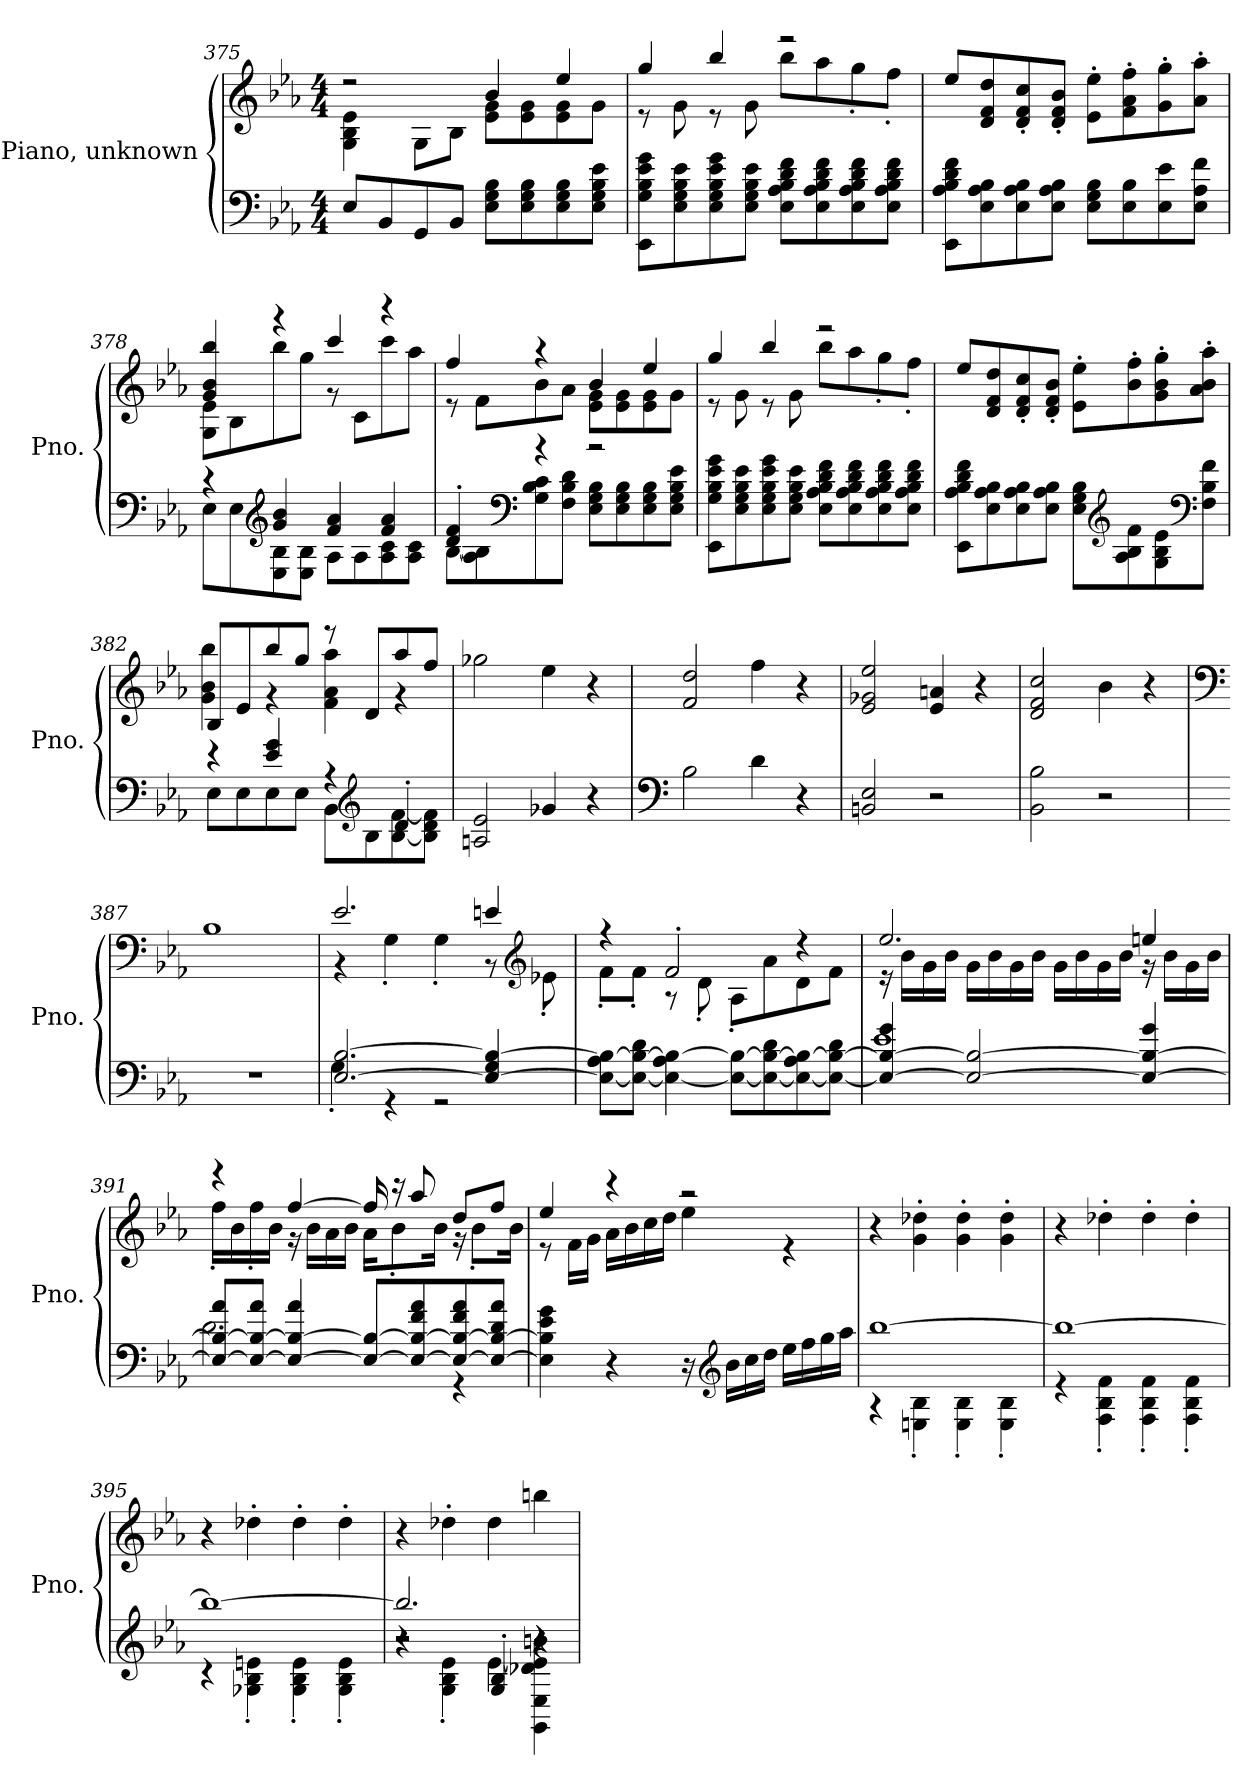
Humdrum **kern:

**kern	**kern
*part1	*part1
*staff2	*staff1
*I"Piano, unknown	*
*I'Pno.	*
*clefF4	*clefG2
*k[b-e-a-]	*k[b-e-a-]
*M4/4	*M4/4
=375	=375
*	*^
8E-/L	2r	4G\ 4B-\ 4e-\
8BB-/	.	.
8GG/	.	8G\L
8BB-/J	.	8B-\J
8E-\ 8G\ 8B-\L	4b-/	8e-\ 8g\L
8E-\ 8G\ 8B-\	.	8e-\ 8g\
8E-\ 8G\ 8B-\	4ee-/	8e-\ 8g\
8E-\ 8G\ 8B-\ 8e-\J	.	8g\J
!!LO:LB:g=z	!!
=376	=376	=376
8EE-\ 8G\ 8B-\ 8e-\ 8g\L	4gg/	8r
8E-\ 8G\ 8B-\ 8e-\	.	8g\
8E-\ 8G\ 8B-\ 8e-\ 8g\	4bb-/	8r
8E-\ 8G\ 8B-\ 8e-\J	.	8g\
8E-\ 8A-\ 8B-\ 8d\ 8f\L	2r	8bb-\L
8E-\ 8A-\ 8B-\ 8d\ 8f\	.	8aa-\
8E-\ 8A-\ 8B-\ 8d\ 8f\	.	8gg'\
8E-\ 8A-\ 8B-\ 8d\ 8f\J	.	8ff'\J
*	*v	*v
=377	=377
8EE-\ 8A-\ 8B-\ 8d\ 8f\L	8ee-/L
8E-\ 8A-\ 8B-\	8d/ 8f/ 8dd/
8E-\ 8A-\ 8B-\	8d/' 8f/' 8cc/'
8E-\ 8A-\ 8B-\J	8d/' 8f/' 8b-/'J
8E-\ 8G\ 8B-\L	8e-\' 8ee-\'L
8E-\ 8B-\	8f\' 8a-\' 8ff\'
8E-\ 8e-\	8g\' 8gg\'
8E-\ 8A-\ 8f\J	8a-\' 8aa-\'J
=378	=378
*^	*^
4r	8E-\L	4g/ 4b-/ 4bb-/	8G\ 8e-\L
.	8E-\	.	8B-\
*clefG2	*	*	*
4g/ 4b-/	8E-\ 8B-\	4r	8bb-\
.	8E-\ 8B-\J	.	8gg\J
4f/ 4a-/	8A-\L	4ccc/	8r
.	8A-\	.	8c\L
4f/ 4a-/	8A-\ 8c\	4r	8ccc\
.	8A-\ 8c\J	.	8aa-\J
!!LO:LB:g=z	!!
=379	=379	=379	=379
4d/' 4f/'	[8B-\L	4ff/	8r
.	8A-\ 8B-\]	.	8f\L
*clefF4	*	*	*
4r	8G\ 8B-\ 8c\	4r	8b-\
.	8F\ 8B-\ 8d\J	.	8a-\J
2r	8E-\ 8G\ 8B-\L	4b-/	8e-\ 8g\L
.	8E-\ 8G\ 8B-\	.	8e-\ 8g\
.	8E-\ 8G\ 8B-\	4ee-/	8e-\ 8g\
.	8E-\ 8G\ 8B-\ 8e-\J	.	8g\J
*v	*v	*	*
=380	=380	=380
8EE-\ 8G\ 8B-\ 8e-\ 8g\L	4gg/	8r
8E-\ 8G\ 8B-\ 8e-\	.	8g\
8E-\ 8G\ 8B-\ 8e-\ 8g\	4bb-/	8r
8E-\ 8G\ 8B-\ 8e-\J	.	8g\
8E-\ 8A-\ 8B-\ 8d\ 8f\L	2r	8bb-\L
8E-\ 8A-\ 8B-\ 8d\ 8f\	.	8aa-\
8E-\ 8A-\ 8B-\ 8d\ 8f\	.	8gg'\
8E-\ 8A-\ 8B-\ 8d\ 8f\J	.	8ff'\J
*	*v	*v
=381	=381
8EE-\ 8A-\ 8B-\ 8d\ 8f\L	8ee-/L
8E-\ 8A-\ 8B-\	8d/ 8f/ 8dd/
8E-\ 8A-\ 8B-\	8d/' 8f/' 8cc/'
8E-\ 8A-\ 8B-\J	8d/' 8f/' 8b-/'J
8E-\ 8G\ 8B-\L	8e-\' 8ee-\'L
*clefG2	*
8A-\ 8B-\ 8f\	8b-\' 8ff\'
8G\ 8B-\ 8e-\	8g\' 8b-\' 8gg\'
*clefF4	*
8F\ 8B-\ 8f\J	8a-\' 8b-\' 8aa-\'J
!!LO:LB:g=z
=382	=382
*^	*^
4r	8E-\L	8B-/L	4g\ 4b-\ 4bb-\
.	8E-\	8e-/	.
4e-/ 4g/	8E-\	8bb-/	4r
.	8E-\J	8gg/J	.
4r	8BB-\L	8r	4f\ 4a-\ 4aa-\
*clefG2	*	*	*
.	8B-\	8d/L	.
4d'/	[8B-\ [8f\	8aa-/	4r
.	8B-\] 8d\ 8f\]J	8ff/J	.
*v	*v	*	*
*	*v	*v
=383	=383
2An/ 2e-/	2gg-X\
4g-X/	4ee-\
4r	4r
=384	=384
*clefF4	*
2B-\	2f/ 2dd/
4d\	4ff\
4r	4r
=385	=385
2BBn/ 2E-/	2e-/ 2g-X/ 2ee-/
2r	4e-/ 4an/
.	4r
=386	=386
2BB-\ 2B-\	2d/ 2f/ 2cc/
2r	4b-\
.	4r
=387	=387
*	*clefF4
1r	1B-
!!LO:PB:g=z
=388	=388
*^	*^
[2.E-/ [2.B-/	4G'\	2.e-/	4r
.	4r	.	4G'\
.	2r	.	4G'\
4E-/_ 4G/ 4B-/_	.	4en/	8r
*	*	*clefG2	*
.	.	.	8e-X'\
*v	*v	*	*
=389	=389	=389
8E-\_ 8A-\ 8B-\_L	4r	8f'\L
8E-\_ 8B-\_ 8d\J	.	8f'\J
4E-\_ 4A-\ 4B-\_	2f'/	8r
.	.	8d'\
8E-\_ 8B-\_L	.	8A-'\L
8E-\_ 8B-\_ 8d\	.	8a-\
8E-\_ 8A-\ 8B-\_	4r	8d\
8E-\_ 8B-\_ 8d\J	.	8f\J
=390	=390	=390
*^	*	*
4E-/_ 4B-/_ 4g/	1e-	2.ee-/	16r
.	.	.	16b-\LL
.	.	.	16g\
.	.	.	16b-\JJ
2E-/_ 2B-/_	.	.	16g\LL
.	.	.	16b-\
.	.	.	16g\
.	.	.	16b-\JJ
.	.	.	16g\LL
.	.	.	16b-\
.	.	.	16g\
.	.	.	16b-\JJ
4E-/_ 4B-/_ 4g/	.	4een/	16r
.	.	.	16b-\LL
.	.	.	16g\
.	.	.	16b-\JJ
!!LO:LB:g=z	!!
=391	=391	=391	=391
8E-/_ 8B-/_ 8a-/L	2.d\	4r	16ff'\LL
.	.	.	16b-\
8E-/_ 8B-/_ 8a-/J	.	.	16ff'\
.	.	.	16b-\JJ
4E-/_ 4B-/_ 4a-/	.	[4ff/	16r
.	.	.	16b-\LL
.	.	.	16a-\
.	.	.	16b-\JJ
8E-/_ 8B-/_L	.	16ff/]	16a-\KL
.	.	16r	8b-'\
8E-/_ 8B-/_ 8f/ 8a-/	.	8aa-/	.
.	.	.	16b-\Jk
8E-/_ 8B-/_ 8f/ 8a-/	4r	8dd/L	16r
.	.	.	8b-'\L
8E-/_ 8B-/_ 8d/ 8a-/J	.	8ff/J	.
.	.	.	16b-\Jk
*v	*v	*	*
=392	=392	=392
4E-\] 4B-\] 4e-\ 4g\	4ee-/	8r
.	.	16f\LL
.	.	16g\JJ
4r	4r	16a-\LL
.	.	16b-\
.	.	16cc\
.	.	16dd\JJ
16r	2r	4ee-\
*clefG2	*	*
16b-\LL	.	.
16cc\	.	.
16dd\JJ	.	.
16ee-\LL	.	4r
16ff\	.	.
16gg\	.	.
16aa-\JJ	.	.
*	*v	*v
=393	=393
*^	*
[1bb-	4r	4r
.	4En\' 4B-\'	4g\' 4dd-X\'
.	4E\' 4B-\'	4g\' 4dd-\'
.	4E\' 4B-\'	4g\' 4dd-\'
!!LO:LB:g=z
=394	=394	=394
1bb-_	4r	4r
.	4F\' 4B-\' 4f\'	4dd-X'\
.	4F\' 4B-\' 4f\'	4dd-'\
.	4F\' 4B-\' 4f\'	4dd-'\
=395	=395	=395
1bb-_	4r	4r
.	4G-X\' 4B-\' 4en\'	4dd-X'\
.	4G-\' 4B-\' 4e\'	4dd-'\
.	4G-\' 4B-\' 4e\'	4dd-'\
=396	=396	=396
*	*^	*
2.bb-/]	4r	2r	4r
.	4G\' 4B-\' 4e-\'	.	4dd-X'\
.	[4e-\	4G/' 4B-/'	4dd-\
4r	4GG\ 4E-\ 4d-X\ 4e-\] 4bn\	4r	4bbn\
*v	*v	*v	*
=	=
*-	*-
